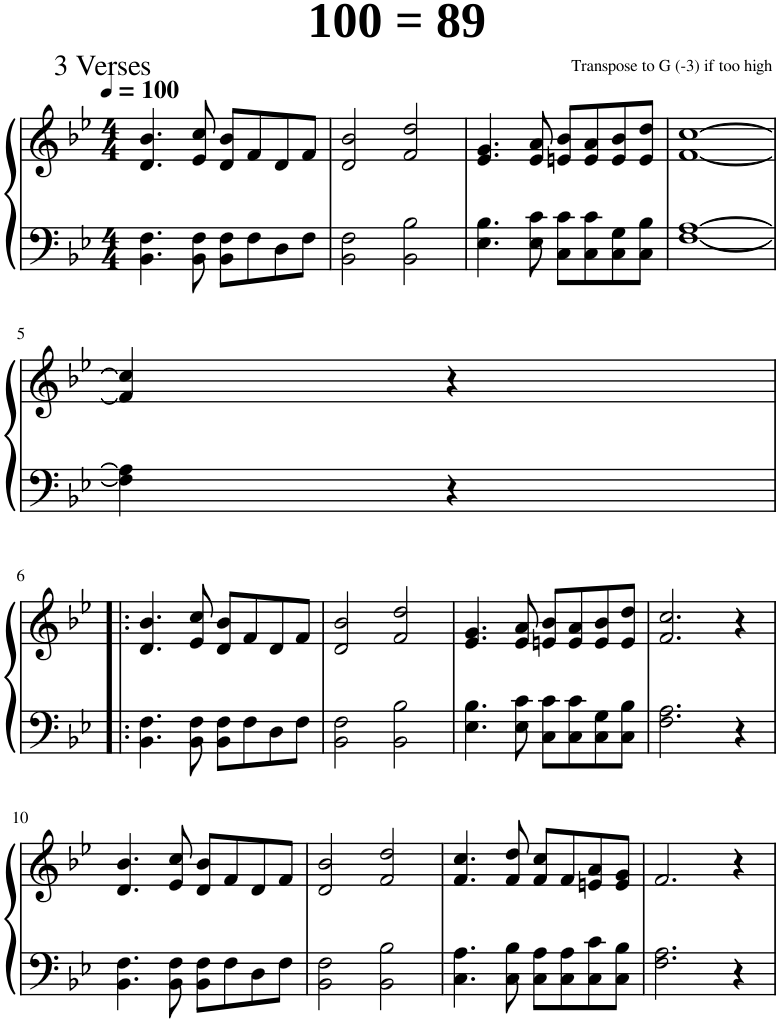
**kern	**kern
*part1	*part1
*staff2	*staff1
*I"Piano	*
*I'Pno.	*
*clefF4	*clefG2
*k[b-e-]	*k[b-e-]
*M4/4	*M4/4
*MM100	*MM100
=1	=1
4.BB-\ 4.F\	4.d/ 4.b-/
8BB-\ 8F\	8e-/ 8cc/
8BB-\ 8F\L	8d/ 8b-/L
8F\	8f/
8D\	8d/
8F\J	8f/J
=2	=2
2BB-\ 2F\	2d/ 2b-/
2BB-\ 2B-\	2f/ 2dd/
=3	=3
4.E-\ 4.B-\	4.e-/ 4.g/
8E-\ 8c\	8e-/ 8a/
8C\ 8c\L	8en/ 8b-/L
8C\ 8c\	8e/ 8a/
8C\ 8G\	8e/ 8b-/
8C\ 8B-\J	8e/ 8dd/J
=4	=4
[1F [1A	[1f [1cc
!!LO:LB:g=z
=5	=5
4F\] 4A\]	4f/] 4cc/]
4r	4r
!!LO:LB:g=z
=6!|:	=6!|:
4.BB-\ 4.F\	4.d/ 4.b-/
8BB-\ 8F\	8e-/ 8cc/
8BB-\ 8F\L	8d/ 8b-/L
8F\	8f/
8D\	8d/
8F\J	8f/J
=7	=7
2BB-\ 2F\	2d/ 2b-/
2BB-\ 2B-\	2f/ 2dd/
=8	=8
4.E-\ 4.B-\	4.e-/ 4.g/
8E-\ 8c\	8e-/ 8a/
8C\ 8c\L	8en/ 8b-/L
8C\ 8c\	8e/ 8a/
8C\ 8G\	8e/ 8b-/
8C\ 8B-\J	8e/ 8dd/J
=9	=9
2.F\ 2.A\	2.f/ 2.cc/
4r	4r
!!LO:LB:g=z
=10	=10
4.BB-\ 4.F\	4.d/ 4.b-/
8BB-\ 8F\	8e-/ 8cc/
8BB-\ 8F\L	8d/ 8b-/L
8F\	8f/
8D\	8d/
8F\J	8f/J
=11	=11
2BB-\ 2F\	2d/ 2b-/
2BB-\ 2B-\	2f/ 2dd/
=12	=12
4.C\ 4.A\	4.f/ 4.cc/
8C\ 8B-\	8f/ 8dd/
8C\ 8A\L	8f/ 8cc/L
8C\ 8A\	8f/
8C\ 8c\	8en/ 8a/
8C\ 8B-\J	8e/ 8g/J
=13	=13
2.F\ 2.A\	2.f/
4r	4r
=	=
*-	*-
